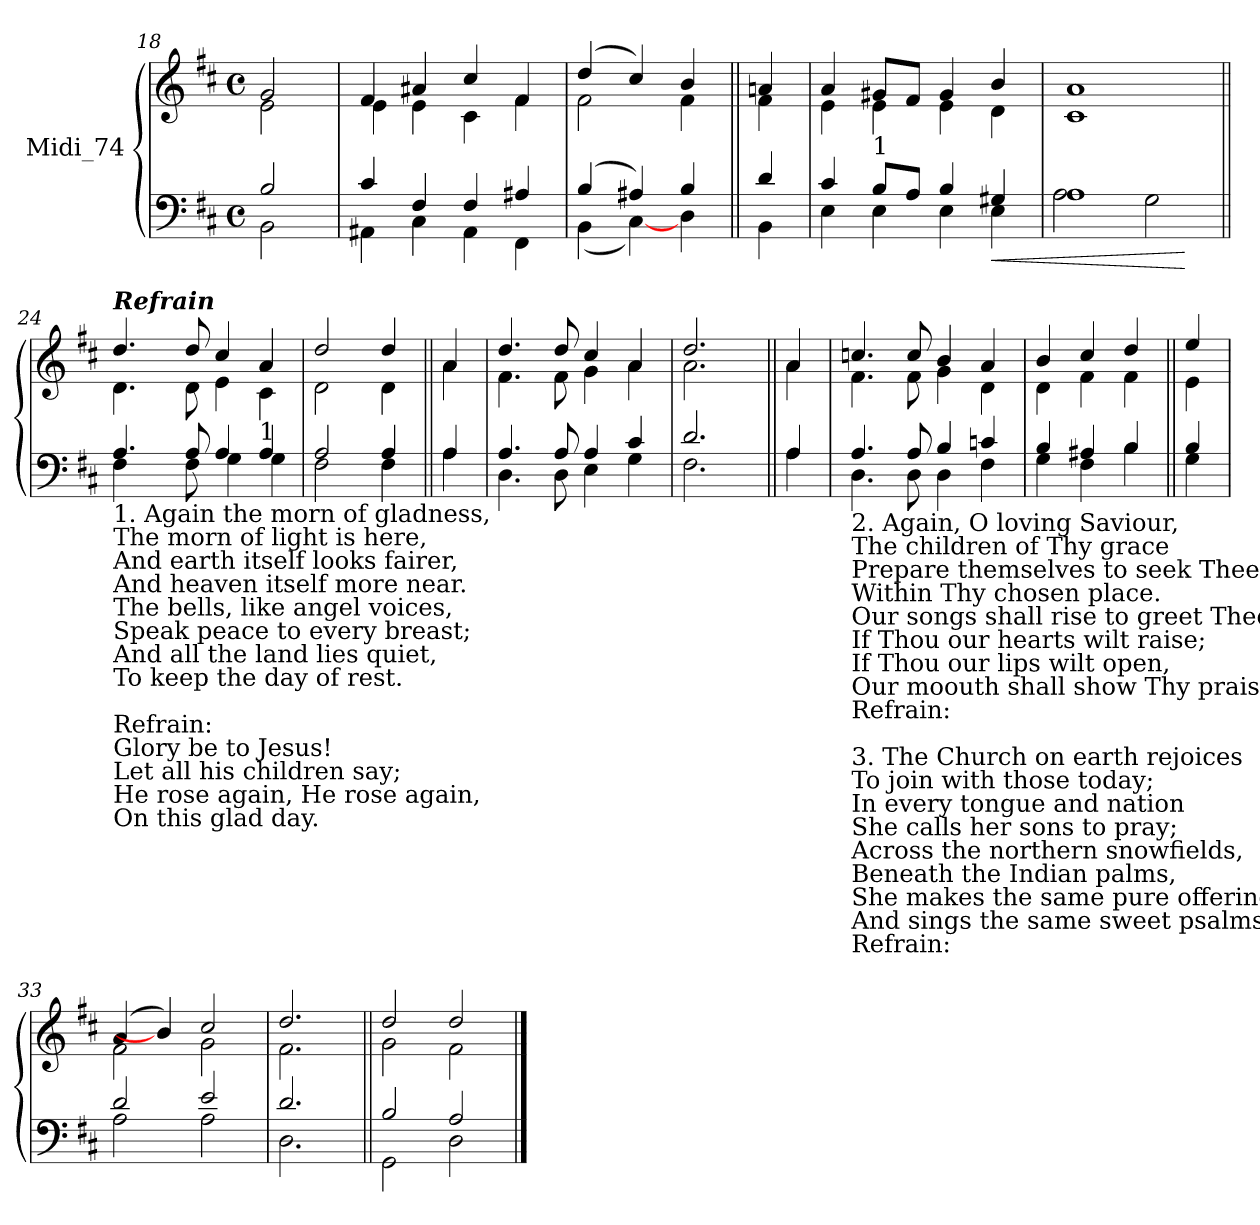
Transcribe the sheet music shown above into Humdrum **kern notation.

**kern	**dynam	**kern
*part2	*part2	*part1
*staff2	*staff2	*staff1
*I"Midi_74	*	*I"Midi_74
*clefF4	*	*clefG2
*k[f#c#]	*	*k[f#c#]
*D:	*	*D:
*M4/4	*	*M4/4
*met(c)	*	*met(c)
=18	=18	=18
*^	*	*^
2B/	2BB\	.	2g/	2e\
=19	=19	=19	=19	=19
4c#/	4AA#X\	.	4f#/	4e\
4F#/	4C#\	.	4a#X/	4e\
4F#/	4AA#\	.	4cc#/	4c#\
4A#X/	4FF#\	.	4f#/	4f#\
=20	=20	=20	=20	=20
(>4B/	(<4BB\	.	(>4dd/	2f#\
4A#X/)	[4C#\)	.	4cc#/)	.
4B/	4D\	.	4b/	4f#\
=21||	=21||	=21||	=21||	=21||
4d/	4BB\	.	4an/	4f#\
=22	=22	=22	=22	=22
4c#/	4E\	.	4a/	4e\
!	!	!	!LO:TX:b:t=1	!
8B/L	4E\	.	8g#X/L	4e\
8A/J	.	.	8f#/J	.
4B/	4E\	.	4g#/	4e\
!	!	!LO:HP:b	!	!
4G#X/	4E\	<	4b/	4d\
=23	=23	=23	=23	=23
1A/	2A\	.	1a/	1c#\
.	2G\	.	.	.
*v	*v	*	*	*
*	*	*v	*v
.	[	.
!!LO:LB:g=z
=24||	=24||	=24||
*^	*	*^
!	!	!	!LO:TX:a:Bi:t=Refrain	!
!LO:TX:b:t=1. Again the morn of gladness,\nThe morn of light is here,\nAnd earth itself looks fairer,\nAnd heaven itself more near.\nThe bells, like angel voices,\nSpeak peace to every breast;\nAnd all the land lies quiet,\nTo keep the day of rest.\n\nRefrain&colon;\nGlory be to Jesus!\nLet all his children say;\nHe rose again, He rose again,\nOn this glad day.	!	!	!	!
4.A/	4F#\	.	4.dd/	4.d\
.	8ryy	.	.	.
8A/	8F#\	.	8dd/	8d\
4A/	4G\	.	4cc#/	4e\
!	!	!	!LO:TX:b:t=1	!
4A/	4G\	.	4a/	4c#\
=25	=25	=25	=25	=25
2A/	2F#\	.	2dd/	2d\
4A/	4F#\	.	4dd/	4d\
=26||	=26||	=26||	=26||	=26||
4A/	4A\	.	4a/	4a\
=27	=27	=27	=27	=27
4.A/	4.D\	.	4.dd/	4.f#\
8A/	8D\	.	8dd/	8f#\
4A/	4E\	.	4cc#/	4g\
4c#/	4G\	.	4a/	4a\
=28	=28	=28	=28	=28
2.d/	2.F#\	.	2.dd/	2.a\
=29||	=29||	=29||	=29||	=29||
4A/	4A\	.	4a/	4a\
=30	=30	=30	=30	=30
!LO:TX:b:t=2. Again, O loving Saviour,\nThe children of Thy grace\nPrepare themselves to seek Thee,\nWithin Thy chosen place.\nOur songs shall rise to greet Thee,\nIf Thou our hearts wilt raise;\nIf Thou our lips wilt open,\nOur moouth shall show Thy praise.\nRefrain&colon;\n\n3. The Church on earth rejoices\nTo join with those today;\nIn every tongue and nation\nShe calls her sons to pray;\nAcross the northern snowfields,\nBeneath the Indian palms,\nShe makes the same pure offering\nAnd sings the same sweet psalms.\nRefrain&colon;	!	!	!	!
4.A/	4.D\	.	4.ccn/	4.f#\
8A/	8D\	.	8cc/	8f#\
4B/	4D\	.	4b/	4g\
4cn/	4F#\	.	4a/	4d\
=31	=31	=31	=31	=31
4B/	4G\	.	4b/	4d\
4A#X/	4F#\	.	4cc#/	4f#\
4B/	4B\	.	4dd/	4f#\
=32||	=32||	=32||	=32||	=32||
4B/	4G\	.	4ee/	4e\
=33	=33	=33	=33	=33
2d/	2A\	.	(>4a/	2f#\
.	.	.	4b/])	.
2e/	2A\	.	2cc#/	2g\
=34	=34	=34	=34	=34
2.d/	2.D\	.	2.dd/	2.f#\
=35||	=35||	=35||	=35||	=35||
2B/	2GG\	.	2dd/	2g\
2A/	2D\	.	2dd/	2f#\
*v	*v	*	*	*
*	*	*v	*v
==	==	==
*-	*-	*-
